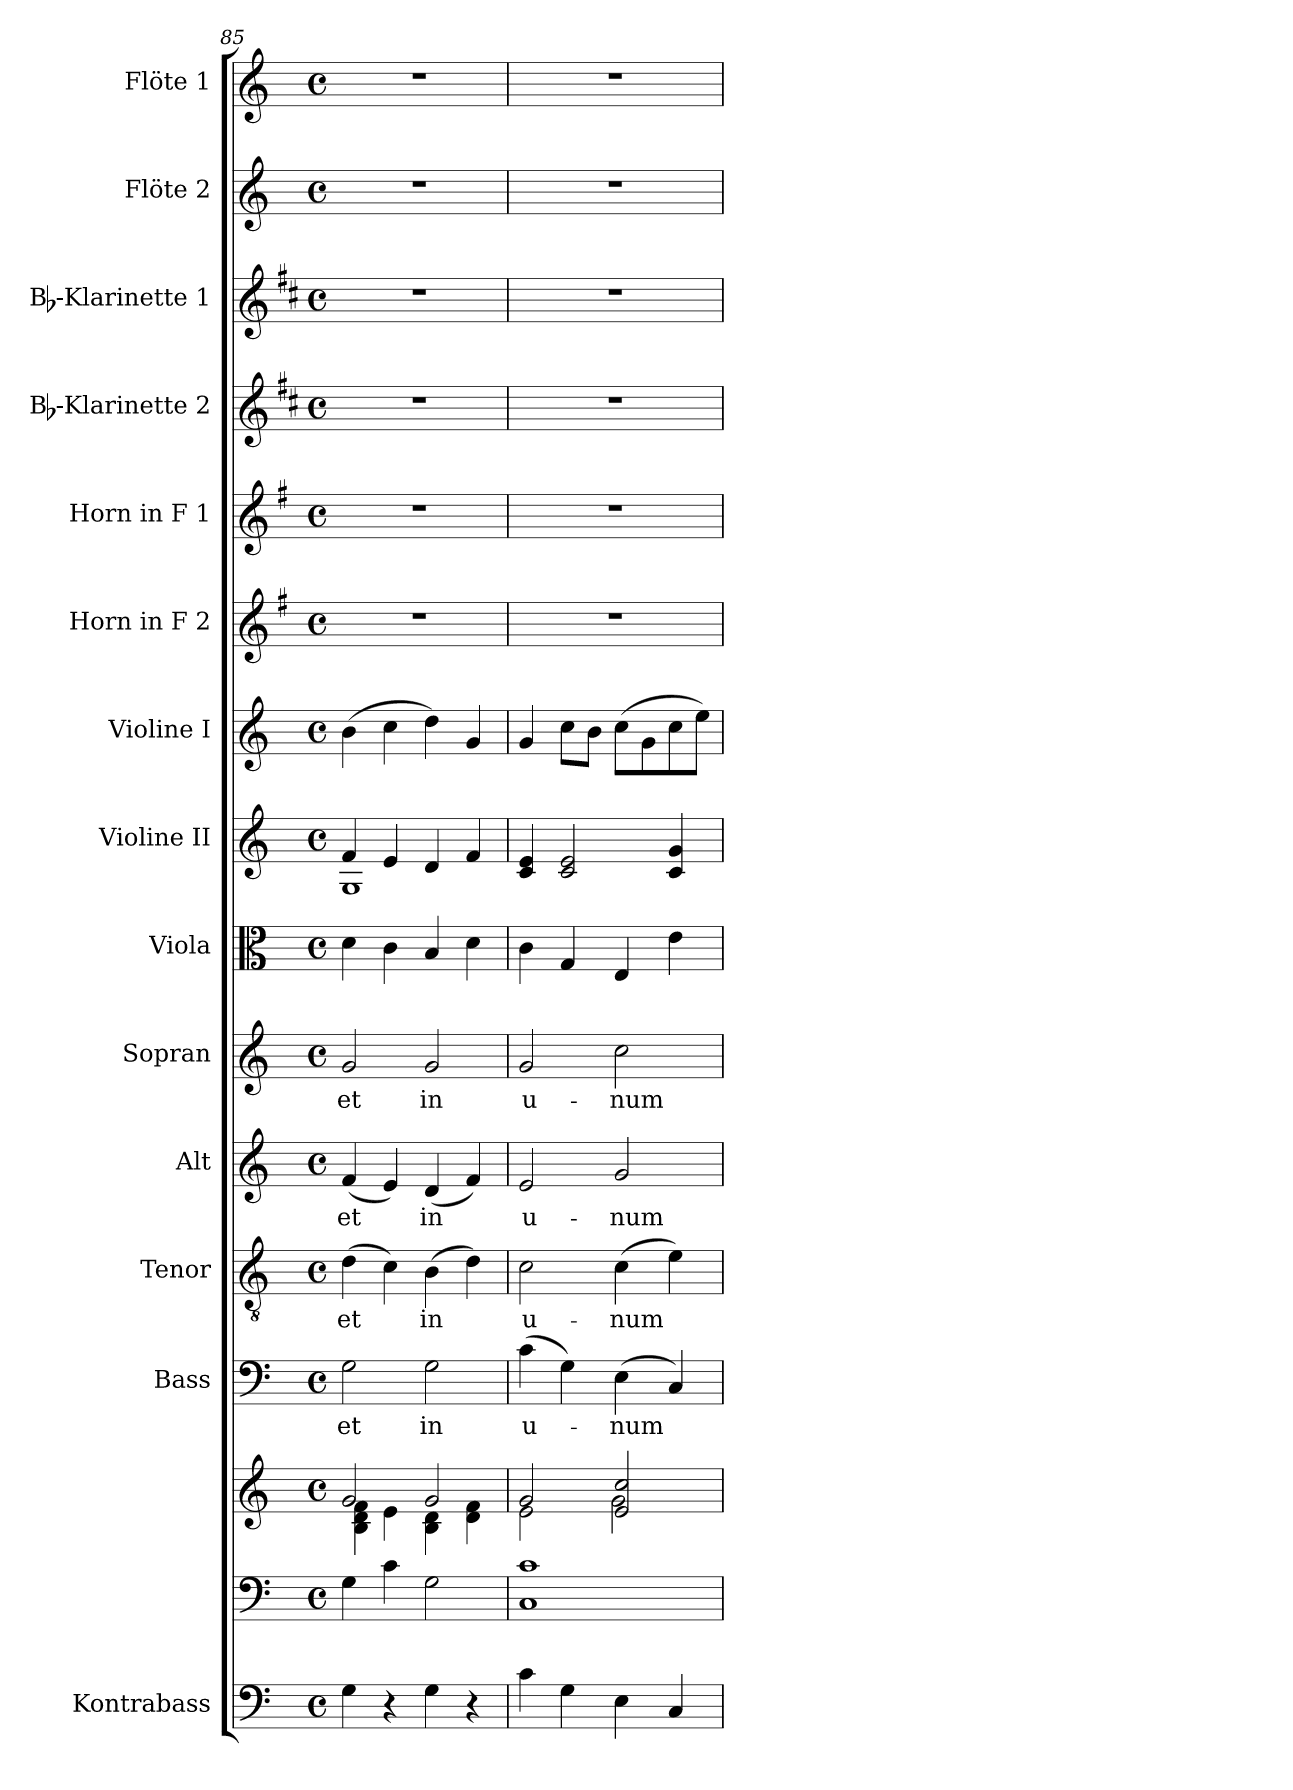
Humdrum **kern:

**kern	**kern	**kern	**kern	**text	**kern	**text	**kern	**text	**kern	**text	**kern	**kern	**kern	**kern	**kern	**kern	**kern	**kern	**kern
*part15	*part14	*part14	*part13	*part13	*part12	*part12	*part11	*part11	*part10	*part10	*part9	*part8	*part7	*part6	*part5	*part4	*part3	*part2	*part1
*staff16	*staff15	*staff14	*staff13	*staff13	*staff12	*staff12	*staff11	*staff11	*staff10	*staff10	*staff9	*staff8	*staff7	*staff6	*staff5	*staff4	*staff3	*staff2	*staff1
*I"Kontrabass	*	*	*I"Bass	*	*I"Tenor	*	*I"Alt	*	*I"Sopran	*	*I"Viola	*I"Violine II	*I"Violine I	*I"Horn in F 2	*I"Horn in F 1	*I"Bb-Klarinette 2	*I"Bb-Klarinette 1	*I"Flöte 2	*I"Flöte 1
*I'Kb.	*	*	*I'B.	*	*I'T.	*	*I'A.	*	*I'S.	*	*I'Vla.	*I'Vl. II	*I'Vl. I	*I'Horn 2	*I'Horn 1	*I'Bb Kl. 2	*I'Bb Kl. 1	*I'Fl. 2	*I'Fl. 1
*clefF4	*clefF4	*clefG2	*clefF4	*	*clefGv2	*	*clefG2	*	*clefG2	*	*clefC3	*clefG2	*clefG2	*clefG2	*clefG2	*clefG2	*clefG2	*clefG2	*clefG2
*ITrd7c12	*	*	*	*	*	*	*	*	*	*	*	*	*	*ITrd4c7	*ITrd4c7	*ITrd1c2	*ITrd1c2	*	*
*k[]	*k[]	*k[]	*k[]	*	*k[]	*	*k[]	*	*k[]	*	*k[]	*k[]	*k[]	*k[]	*k[]	*k[]	*k[]	*k[]	*k[]
*C:	*C:	*C:	*C:	*	*C:	*	*C:	*	*C:	*	*C:	*C:	*C:	*C:	*C:	*C:	*C:	*C:	*C:
*M4/4	*M4/4	*M4/4	*M4/4	*	*M4/4	*	*M4/4	*	*M4/4	*	*M4/4	*M4/4	*M4/4	*M4/4	*M4/4	*M4/4	*M4/4	*M4/4	*M4/4
*met(c)	*met(c)	*met(c)	*met(c)	*	*met(c)	*	*met(c)	*	*met(c)	*	*met(c)	*met(c)	*met(c)	*met(c)	*met(c)	*met(c)	*met(c)	*met(c)	*met(c)
=85	=85	=85	=85	=85	=85	=85	=85	=85	=85	=85	=85	=85	=85	=85	=85	=85	=85	=85	=85
*	*	*^	*	*	*	*	*	*	*	*	*	*	*	*	*	*	*	*	*
!	!	!	!	!	!LO:LY:b	!	!LO:LY:b	!	!LO:LY:b	!	!LO:LY:b	!	!	!	!	!	!	!	!	!
*	*	*	*	*	*	*	*	*	*	*	*	*	*^	*	*	*	*	*	*	*
4GG\	4G\	2g/	4B\ 4d\ 4f\	2G\	et	(>4d\	et	(<4f/	et	2g/	et	4d\	4f/	1G	(>4b\	1r	1r	1r	1r	1r	1r
4r	4c\	.	4e\	.	.	4c\)	.	4e/)	.	.	.	4c\	4e/	.	4cc\	.	.	.	.	.	.
!	!	!	!	!	!LO:LY:b	!	!LO:LY:b	!	!LO:LY:b	!	!LO:LY:b	!	!	!	!	!	!	!	!	!	!
4GG\	2G\	2g/	4B\ 4d\	2G\	in	(>4B\	in	(<4d/	in	2g/	in	4B/	4d/	.	4dd\)	.	.	.	.	.	.
4r	.	.	4d\ 4f\	.	.	4d\)	.	4f/)	.	.	.	4d\	4f/	.	4g/	.	.	.	.	.	.
*	*	*	*	*	*	*	*	*	*	*	*	*	*v	*v	*	*	*	*	*	*	*
!!LO:PB:g=z
=86	=86	=86	=86	=86	=86	=86	=86	=86	=86	=86	=86	=86	=86	=86	=86	=86	=86	=86	=86	=86
!	!	!	!	!	!LO:LY:b	!	!LO:LY:b	!	!LO:LY:b	!	!LO:LY:b	!	!	!	!	!	!	!	!	!
4C\	1C 1c	2g/	2e\	(>4c\	u-	2c\	u-	2e/	u-	2g/	u-	4c\	4c/ 4e/	4g/	1r	1r	1r	1r	1r	1r
4GG\	.	.	.	4G\)	.	.	.	.	.	.	.	4G/	2c/ 2e/	8cc\L	.	.	.	.	.	.
.	.	.	.	.	.	.	.	.	.	.	.	.	.	8b\J	.	.	.	.	.	.
!	!	!	!	!	!LO:LY:b	!	!LO:LY:b	!	!LO:LY:b	!	!LO:LY:b	!	!	!	!	!	!	!	!	!
4EE\	.	2e/ 2cc/	2g\	(>4E\	-num	(>4c\	-num	2g/	-num	2cc\	-num	4E/	.	(>8cc\L	.	.	.	.	.	.
.	.	.	.	.	.	.	.	.	.	.	.	.	.	8g\	.	.	.	.	.	.
4CC/	.	.	.	4C/)	.	4e\)	.	.	.	.	.	4e\	4c/ 4g/	8cc\	.	.	.	.	.	.
.	.	.	.	.	.	.	.	.	.	.	.	.	.	8ee\J)	.	.	.	.	.	.
*	*	*v	*v	*	*	*	*	*	*	*	*	*	*	*	*	*	*	*	*	*
=	=	=	=	=	=	=	=	=	=	=	=	=	=	=	=	=	=	=	=
*-	*-	*-	*-	*-	*-	*-	*-	*-	*-	*-	*-	*-	*-	*-	*-	*-	*-	*-	*-
